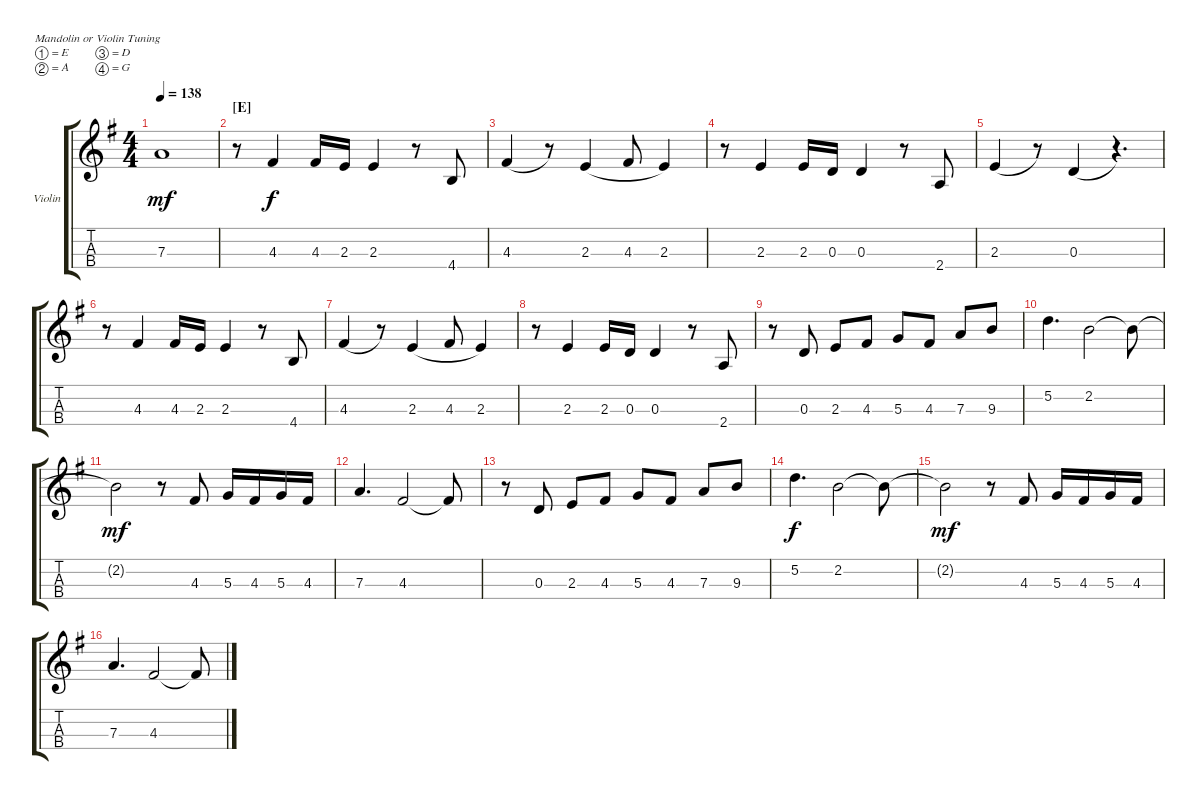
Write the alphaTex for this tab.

\defaultSystemsLayout 4
\bracketExtendMode groupsimilarinstruments
\firstSystemTrackNameOrientation horizontal
\otherSystemsTrackNameOrientation horizontal
\track ("Strings" "Violin") {instrument violin}
\staff {score tabs}
\tuning (E5 A4 D4 G3)
\ts (4 4)
\tempo 138
\clef g2
\ks g
7.3.1{dy mf} |
\section ("E" "")
r.8 4.3.4{dy f} 4.3.16 2.3.16 2.3.4 r.8 4.4.8 |
4.3.4{legatoorigin} r.8 2.3.4{legatoorigin} 4.3.8{legatoorigin} 2.3.4 |
r.8 2.3.4 2.3.16 0.3.16 0.3.4 r.8 2.4.8 |
2.3.4{legatoorigin} r.8 0.3.4{legatoorigin} r.4{d} |
r.8 4.3.4 4.3.16 2.3.16 2.3.4 r.8 4.4.8 |
4.3.4{legatoorigin} r.8 2.3.4{legatoorigin} 4.3.8{legatoorigin} 2.3.4 |
r.8 2.3.4 2.3.16 0.3.16 0.3.4 r.8 2.4.8 |
r.8 0.3.8 2.3.8 4.3.8 5.3.8 4.3.8 7.3.8 9.3.8 |
5.2.4{d} 2.2.2 2.2{t}.8 |
2.2{t}.2{dy mf} r.8 4.3.8 5.3.16 4.3.16 5.3.16 4.3.16 |
7.3.4{d} 4.3.2 4.3{t}.8 |
r.8 0.3.8 2.3.8 4.3.8 5.3.8 4.3.8 7.3.8 9.3.8 |
5.2.4{d dy f} 2.2.2 2.2{t}.8 |
2.2{t}.2{dy mf} r.8 4.3.8 5.3.16 4.3.16 5.3.16 4.3.16 |
7.3.4{d} 4.3.2 4.3{t}.8
